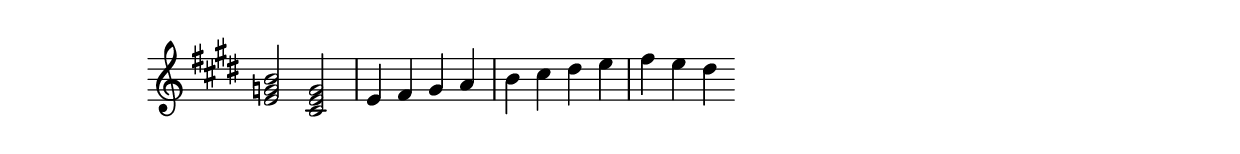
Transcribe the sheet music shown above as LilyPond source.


zebra = \relative   {

  \clef treble
  \key e \major
  \time 4/4

  % Omit the base or treble clef
  % \omit Staff.Clef

  % Hide the time signature (e.g. 4/4)
  \omit Staff.TimeSignature

  % Hide the bar lines
  % \omit Score.BarLine


  % Have some things rendered high and low, to try to ensure a consistent
  % location

  <e' g b>2 <cis e g>


  e4   fis gis a b cis dis e fis e dis

  % <c, e g>2 <f bes c>
  % <f c' e g>1
}


\header {
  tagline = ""  % removed
}

\score {

  \new Staff \zebra
  
}
